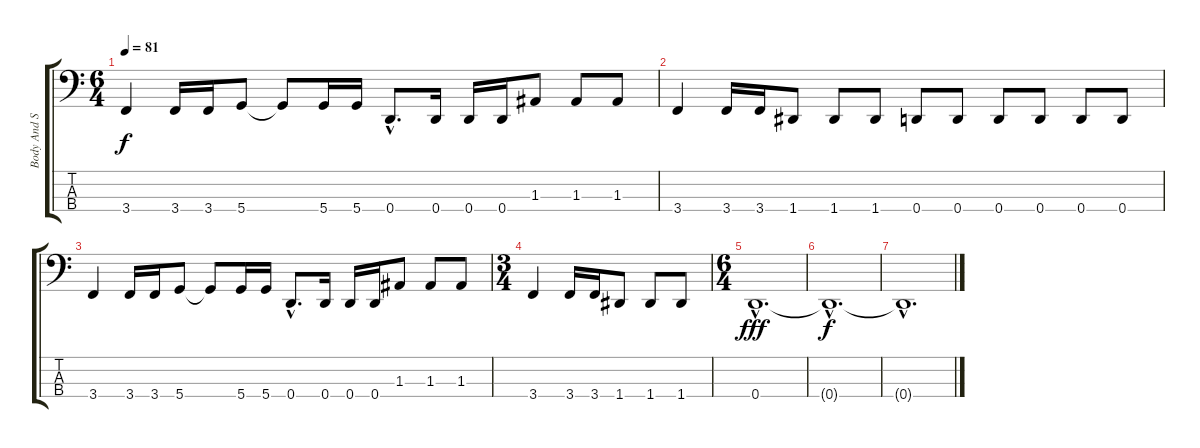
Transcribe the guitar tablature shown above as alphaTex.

\track ("Body And Soul" "Body And S") {instrument electricbasspick}
\staff {score tabs}
\tuning (G2 D2 A1 D1) {hide}
\ts (6 4)
\tempo 81
\clef f4
\ks c
3.4.4{dy f} 3.4.16 3.4.16 5.4.8 5.4{t}.8 5.4.16 5.4.16 0.4{hac}.8{d} 0.4.16 0.4.16 0.4.16 1.3.8 1.3.8 1.3.8 |
3.4.4 3.4.16 3.4.16 1.4.8 1.4.8 1.4.8 0.4.8 0.4.8 0.4.8 0.4.8 0.4.8 0.4.8 |
3.4.4 3.4.16 3.4.16 5.4.8 5.4{t}.8 5.4.16 5.4.16 0.4{hac}.8{d} 0.4.16 0.4.16 0.4.16 1.3.8 1.3.8 1.3.8 |
\ts (3 4)
3.4.4 3.4.16 3.4.16 1.4.8 1.4.8 1.4.8 |
\ts (6 4)
0.4{hac}.1{d dy fff} |
0.4{hac t}.1{d dy f} |
0.4{hac t}.1{d}
